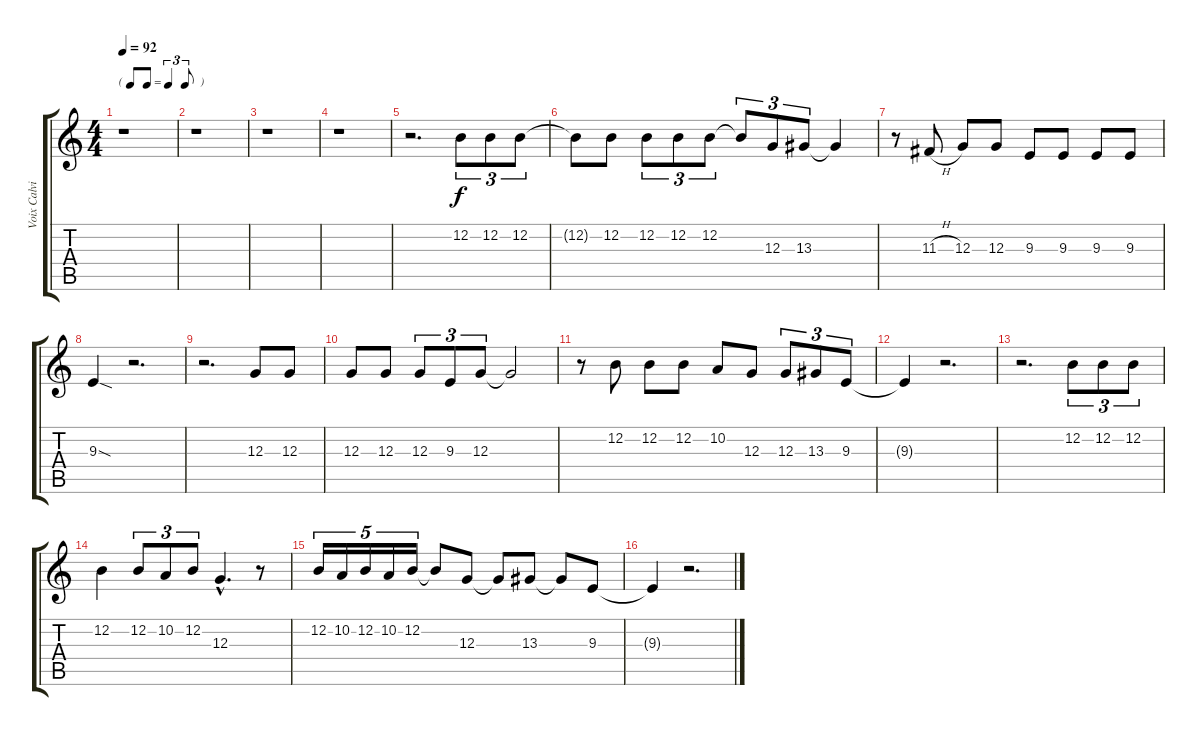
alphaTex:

\track ("Voix Calvin" "Voix Calvi") {instrument rockorgan}
\staff {score tabs}
\tuning (E4 B3 G3 D3 A2 E2) {hide}
\ts (4 4)
\tf triplet8th
\tempo 92
\clef g2
\ks c
r.1{dy f} |
r.1 |
r.1 |
r.1 |
r.2{d} 12.2.8{tu (3 2)} 12.2.8{tu (3 2)} 12.2.8{tu (3 2)} |
12.2{t}.8 12.2.8 12.2.8{tu (3 2)} 12.2.8{tu (3 2)} 12.2.8{tu (3 2)} 12.2{t}.8{tu (3 2)} 12.3.8{tu (3 2)} 13.3.8{tu (3 2)} 13.3{t}.4 |
r.8 11.3{h}.8 12.3.8 12.3.8 9.3.8 9.3.8 9.3.8 9.3.8 |
9.3{sod}.4 r.2{d} |
r.2{d} 12.3.8 12.3.8 |
12.3.8 12.3.8 12.3.8{tu (3 2)} 9.3.8{tu (3 2)} 12.3.8{tu (3 2)} 12.3{t}.2 |
r.8 12.2.8 12.2.8 12.2.8 10.2.8 12.3.8 12.3.8{tu (3 2)} 13.3.8{tu (3 2)} 9.3.8{tu (3 2)} |
9.3{t}.4 r.2{d} |
r.2{d} 12.2.8{tu (3 2)} 12.2.8{tu (3 2)} 12.2.8{tu (3 2)} |
12.2.4 12.2.8{tu (3 2)} 10.2.8{tu (3 2)} 12.2.8{tu (3 2)} 12.3{hac}.4{d} r.8 |
12.2.16{tu (5 4)} 10.2.16{tu (5 4)} 12.2.16{tu (5 4)} 10.2.16{tu (5 4)} 12.2.16{tu (5 4)} 12.2{t}.8 12.3.8 12.3{t}.8 13.3.8 13.3{t}.8 9.3.8 |
9.3{t}.4 r.2{d}
